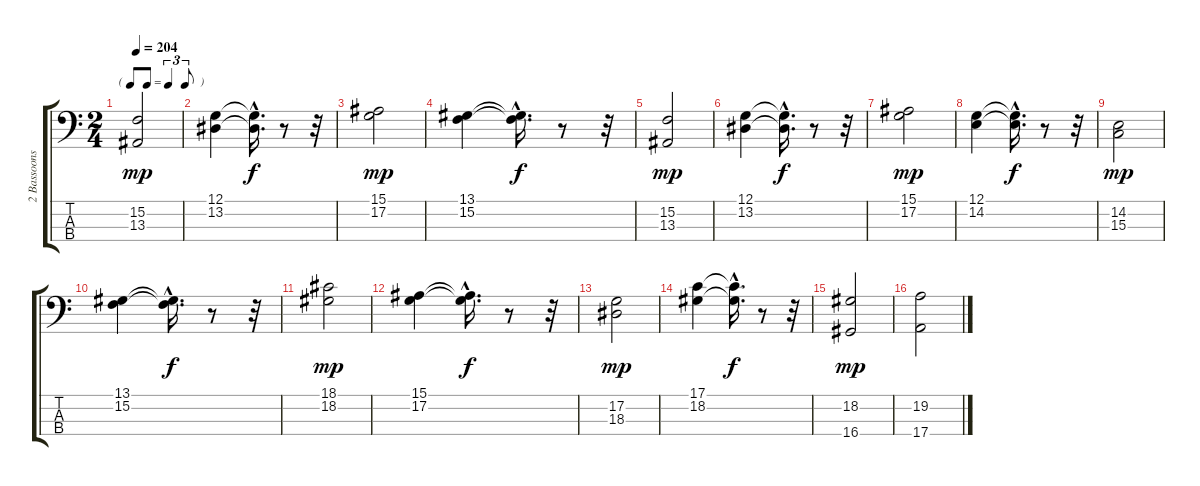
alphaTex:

\track ("2 Bassoons" "2 Bassoons") {instrument bassoon}
\staff {score tabs}
\tuning (G2 D2 A1 E1) {hide}
\ts (2 4)
\tf triplet8th
\tempo 204
\clef f4
\ks c
(15.2 13.3).2{dy mp} |
(12.1 13.2).4 (12.1{hac t} 13.2{hac t}).16{d dy f} r.8 r.32 |
(15.1 17.2).2{dy mp} |
(13.1 15.2).4 (13.1{hac t} 15.2{hac t}).16{d dy f} r.8 r.32 |
(15.2 13.3).2{dy mp} |
(12.1 13.2).4 (12.1{hac t} 13.2{hac t}).16{d dy f} r.8 r.32 |
(15.1 17.2).2{dy mp} |
(12.1 14.2).4 (12.1{hac t} 14.2{hac t}).16{d dy f} r.8 r.32 |
(14.2 15.3).2{dy mp} |
(13.1 15.2).4 (13.1{hac t} 15.2{hac t}).16{d dy f} r.8 r.32 |
(18.1 18.2).2{dy mp} |
(15.1 17.2).4 (15.1{hac t} 17.2{hac t}).16{d dy f} r.8 r.32 |
(17.2 18.3).2{dy mp} |
(17.1 18.2).4 (17.1{hac t} 18.2{hac t}).16{d dy f} r.8 r.32 |
(18.2 16.4).2{dy mp} |
(19.2 17.4).2
